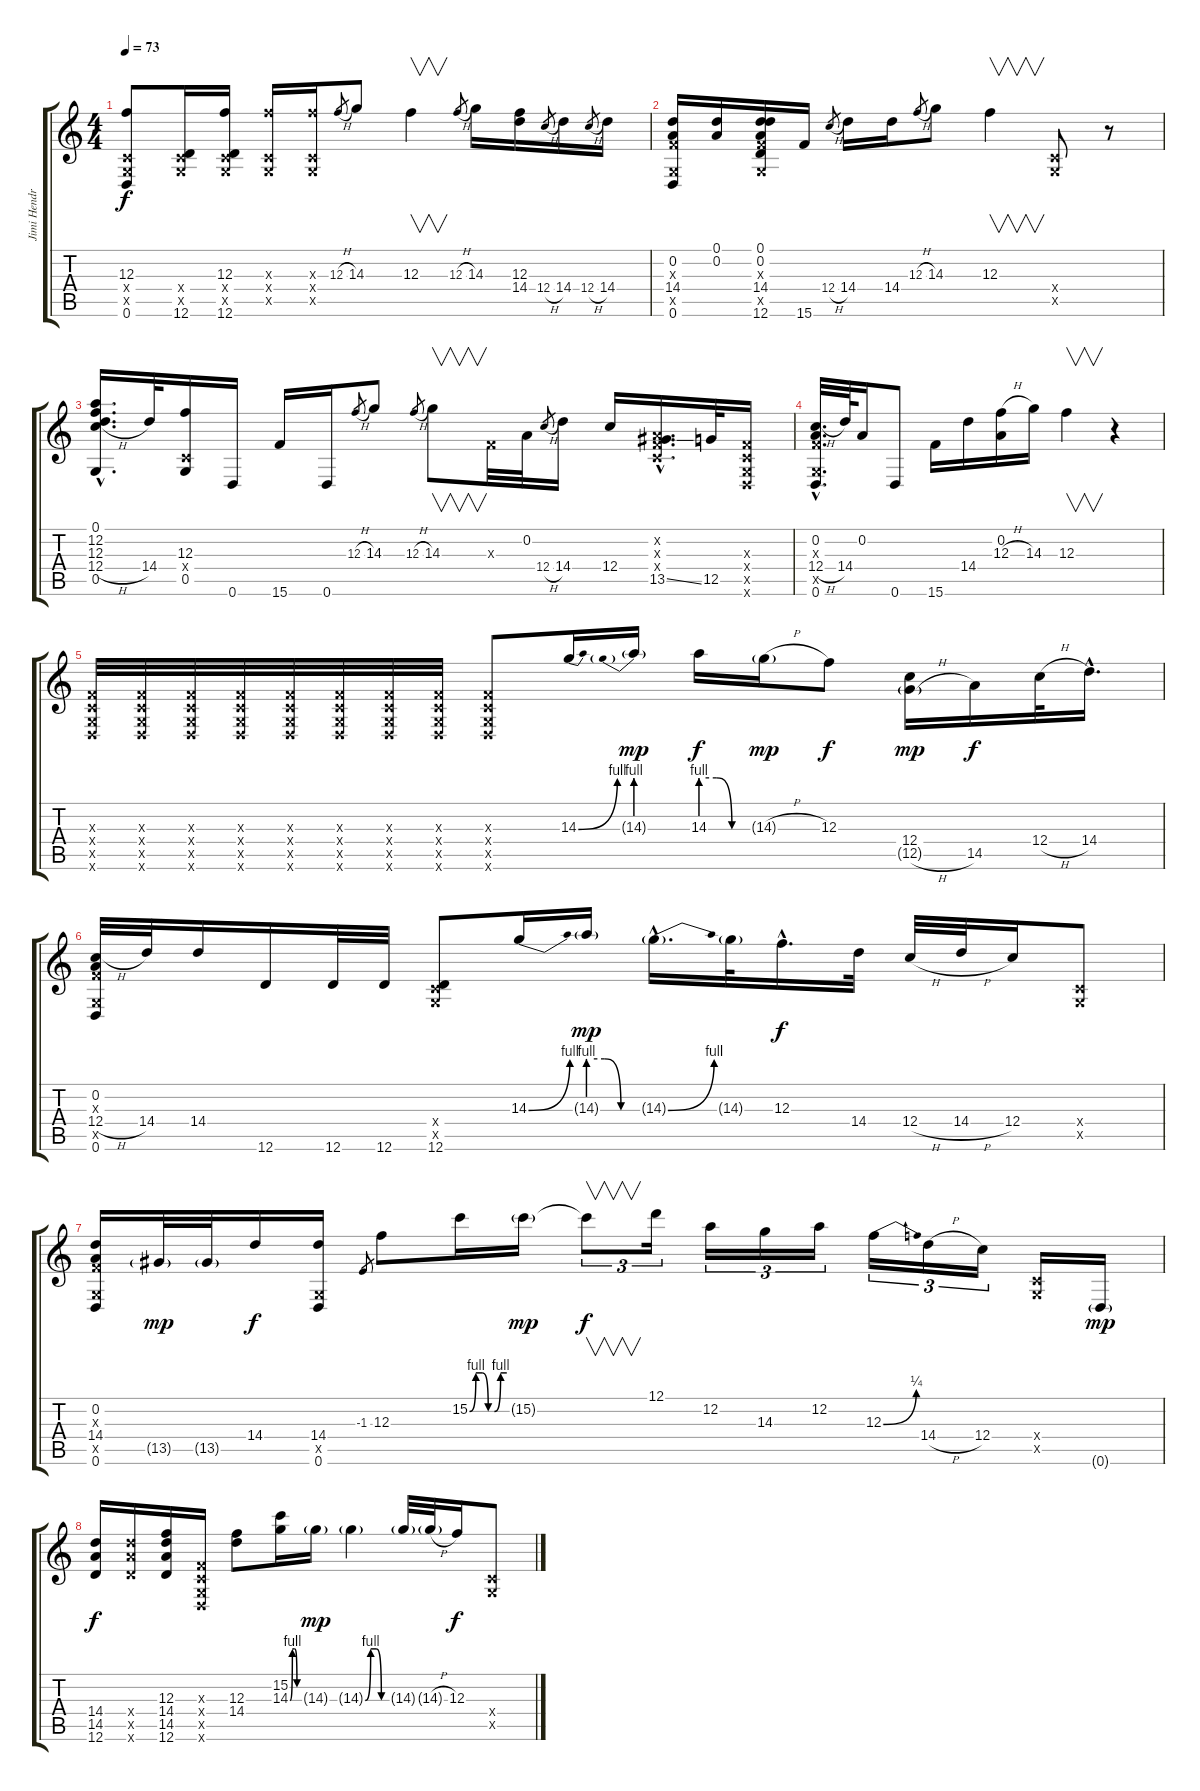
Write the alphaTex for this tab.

\track ("Jimi Hendrix" "Jimi Hendr") {instrument overdrivenguitar}
\staff {score tabs}
\tuning (D4 A3 F3 C3 G2 D2) {hide}
\ts (4 4)
\tempo 73
\clef g2
\ks c
(12.3 0.4{x} 0.5{x} 0.6).8{dy f instrument overdrivenguitar} (0.4{x} 0.5{x} 12.6).16 (12.3 0.4{x} 0.5{x} 12.6).16 (12.3{x} 0.4{x} 0.5{x}).16 (12.3{x} 0.4{x} 0.5{x}).16 12.3{h}.8{gr} 14.3.8 12.3.4{v} 12.3{h}.8{gr} 14.3.16 (12.3 14.4).16 12.4{h}.8{gr} 14.4.16 12.4{h}.8{gr} 14.4.16 |
(0.2 0.3{x} 14.4 0.5{x} 0.6).16 (0.1 0.2).16 (0.1 0.2 0.3{x} 14.4 0.5{x} 12.6).16 15.6.16 12.4{h}.8{gr} 14.4.16 14.4.16 12.3{h}.8{gr} 14.3.8 12.3.4{v} (0.4{x} 0.5{x}).8 r.8 |
(0.1{hac} 12.2{hac} 12.3{hac} 12.4{h hac} 0.5{hac}).16{d} 14.4.32 (12.3 0.4{x} 0.5).16 0.6.16 15.6.16 0.6.16 12.3{h}.8{gr} 14.3.8 12.3{h}.8{gr} 14.3.8{v} 0.3{x}.32 0.2.32 12.4{h}.8{gr} 14.4.16 12.4.16 (0.2{hac x} 0.3{hac x} 0.4{hac x} 13.5{ss hac}).16{d} 12.5.32 (0.3{x} 0.4{x} 0.5{x} 0.6{x}).16 |
(0.2{hac} 0.3{hac x} 12.4{h hac} 0.5{hac x} 0.6{hac}).32{d} 14.4.64 0.2.16 0.6.8 15.6.16 14.4.16 (0.2 12.3{h}).16 14.3.16 12.3.4{v} r.4 |
(0.3{x} 0.4{x} 0.5{x} 0.6{x}).32 (0.3{x} 0.4{x} 0.5{x} 0.6{x}).32 (0.3{x} 0.4{x} 0.5{x} 0.6{x}).32 (0.3{x} 0.4{x} 0.5{x} 0.6{x}).32 (0.3{x} 0.4{x} 0.5{x} 0.6{x}).32 (0.3{x} 0.4{x} 0.5{x} 0.6{x}).32 (0.3{x} 0.4{x} 0.5{x} 0.6{x}).32 (0.3{x} 0.4{x} 0.5{x} 0.6{x}).32 (0.3{x} 0.4{x} 0.5{x} 0.6{x}).8 14.3{be (bend 0 0 60 4)}.16 14.3{be (prebend 0 4 60 4) g}.16{dy mp} 14.3{be (custom 0 4 20 4 40 0 60 0)}.16{dy f} 14.3{h g}.16{dy mp} 12.3.8{dy f} (12.4 12.5{h g}).16{dy mp} 14.5.16{dy f} 12.4{h}.32 14.4{hac}.16{d} |
(0.2 0.3{x} 12.4{h} 0.5{x} 0.6).32 14.4.32 14.4.16 12.6.16 12.6.32 12.6.32 (0.4{x} 0.5{x} 12.6).8 14.3{be (bend 0 0 60 4)}.16 14.3{be (custom 0 4 20 4 40 0 60 0) g}.16{dy mp} 14.3{be (bend 0 0 60 4) g hac}.16{d} 14.3{g}.32 12.3{hac}.16{d dy f} 14.4.32 12.4{h}.32 14.4{h}.32 12.4.16 (0.4{x} 0.5{x}).8 |
(0.2 0.3{x} 14.4 0.5{x} 0.6).16 13.5{g}.32{dy mp} 13.5{g}.32 14.4.16{dy f} (14.4 0.5{x} 0.6).16 -1.3.8{gr} 12.3.8 15.2{be (custom 0 0 10 4 20 4 30 0 40 0 50 4 60 4)}.16 15.2{g}.16{dy mp} 15.2{t}.8{v tu (3 2) dy f} 12.1.16{tu (3 2)} 12.2.16{tu (3 2)} 14.3.16{tu (3 2)} 12.2.16{tu (3 2)} 12.3{be (bend 0 0 60 1)}.16{tu (3 2)} 14.4{h}.16{tu (3 2)} 12.4.16{tu (3 2)} (0.4{x} 0.5{x}).16 0.6{g}.16{dy mp} |
(14.4 14.5 12.6).16{dy f} (14.4{x} 14.5{x} 12.6{x}).16 (12.3 14.4 14.5 12.6).16 (0.3{x} 0.4{x} 0.5{x} 0.6{x}).16 (12.3 14.4).8 (15.2 14.3{be (custom 0 0 15 4 30 4 45 0 60 0)}).16 14.3{g}.16{dy mp} 14.3{be (custom 0 0 15 4 30 4 45 0 60 0) g}.4 14.3{g}.32 14.3{h g}.32 12.3.16{dy f} (0.4{x} 0.5{x}).8
